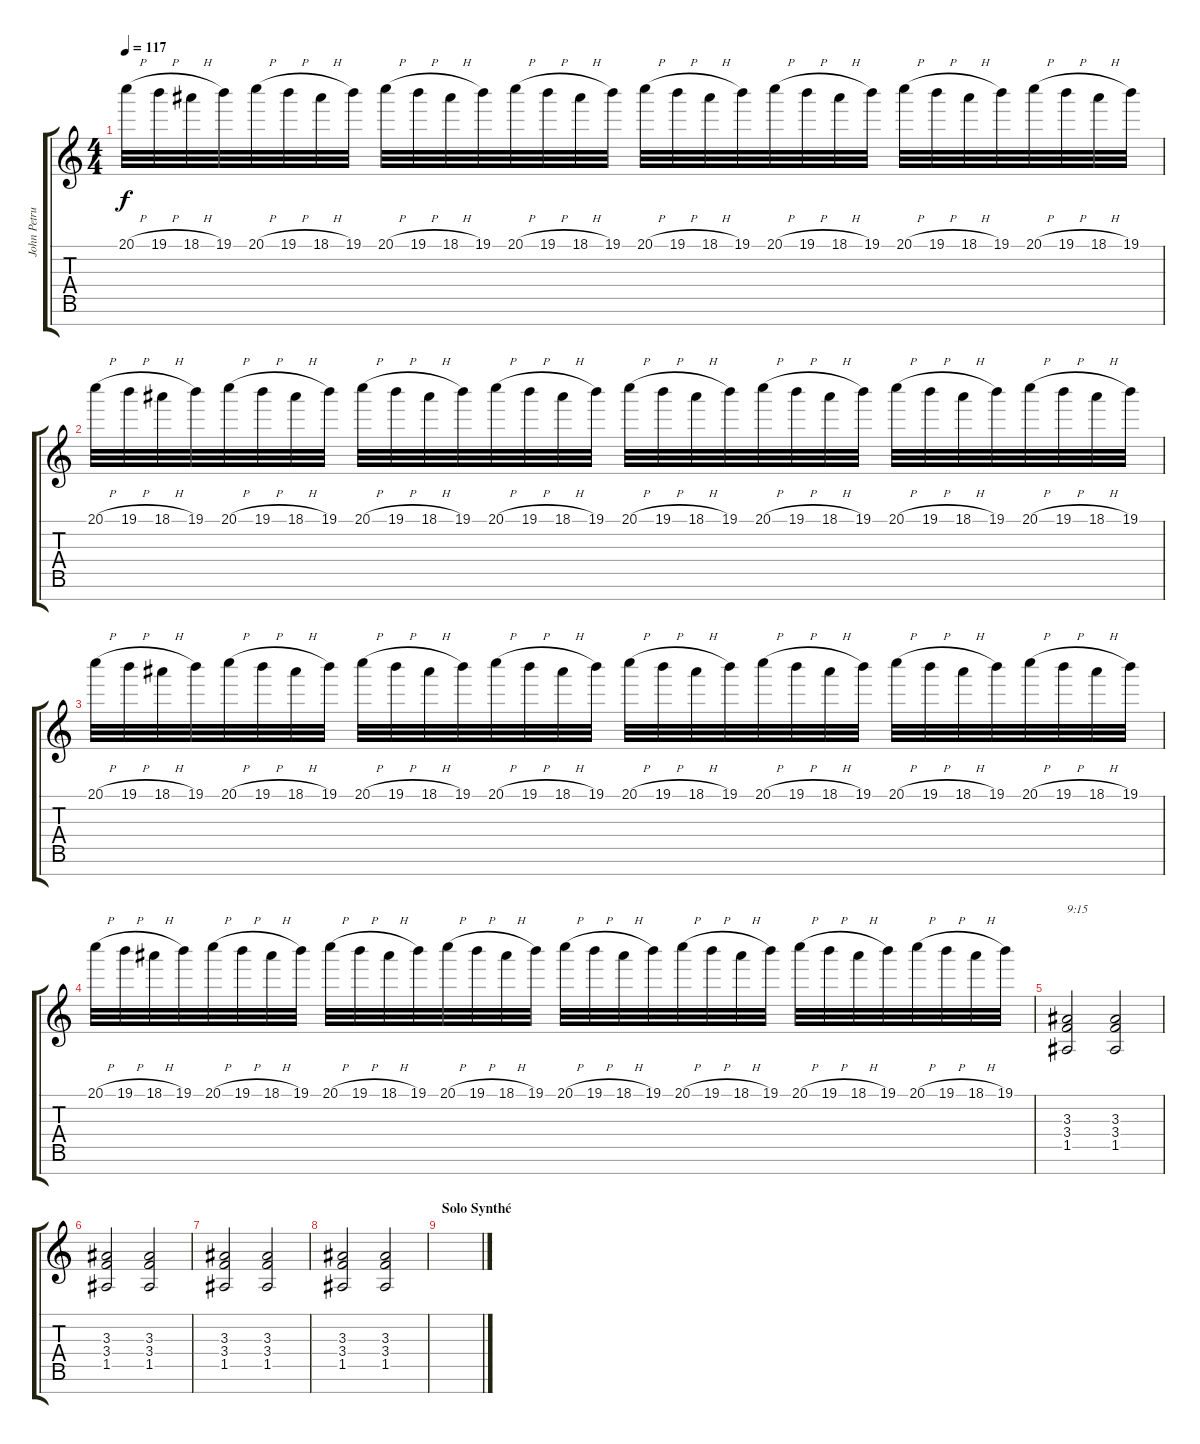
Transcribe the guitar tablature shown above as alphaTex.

\track ("John Petrucci" "John Petru") {instrument distortionguitar}
\staff {score tabs}
\tuning (E4 B3 G3 D3 A2 E2 B1) {hide}
\ts (4 4)
\tempo 117
\clef g2
\ks c
20.1{h}.32{dy f} 19.1{h}.32 18.1{h}.32 19.1.32 20.1{h}.32 19.1{h}.32 18.1{h}.32 19.1.32 20.1{h}.32 19.1{h}.32 18.1{h}.32 19.1.32 20.1{h}.32 19.1{h}.32 18.1{h}.32 19.1.32 20.1{h}.32 19.1{h}.32 18.1{h}.32 19.1.32 20.1{h}.32 19.1{h}.32 18.1{h}.32 19.1.32 20.1{h}.32 19.1{h}.32 18.1{h}.32 19.1.32 20.1{h}.32 19.1{h}.32 18.1{h}.32 19.1.32 |
20.1{h}.32 19.1{h}.32 18.1{h}.32 19.1.32 20.1{h}.32 19.1{h}.32 18.1{h}.32 19.1.32 20.1{h}.32 19.1{h}.32 18.1{h}.32 19.1.32 20.1{h}.32 19.1{h}.32 18.1{h}.32 19.1.32 20.1{h}.32 19.1{h}.32 18.1{h}.32 19.1.32 20.1{h}.32 19.1{h}.32 18.1{h}.32 19.1.32 20.1{h}.32 19.1{h}.32 18.1{h}.32 19.1.32 20.1{h}.32 19.1{h}.32 18.1{h}.32 19.1.32 |
20.1{h}.32 19.1{h}.32 18.1{h}.32 19.1.32 20.1{h}.32 19.1{h}.32 18.1{h}.32 19.1.32 20.1{h}.32 19.1{h}.32 18.1{h}.32 19.1.32 20.1{h}.32 19.1{h}.32 18.1{h}.32 19.1.32 20.1{h}.32 19.1{h}.32 18.1{h}.32 19.1.32 20.1{h}.32 19.1{h}.32 18.1{h}.32 19.1.32 20.1{h}.32 19.1{h}.32 18.1{h}.32 19.1.32 20.1{h}.32 19.1{h}.32 18.1{h}.32 19.1.32 |
20.1{h}.32 19.1{h}.32 18.1{h}.32 19.1.32 20.1{h}.32 19.1{h}.32 18.1{h}.32 19.1.32 20.1{h}.32 19.1{h}.32 18.1{h}.32 19.1.32 20.1{h}.32 19.1{h}.32 18.1{h}.32 19.1.32 20.1{h}.32 19.1{h}.32 18.1{h}.32 19.1.32 20.1{h}.32 19.1{h}.32 18.1{h}.32 19.1.32 20.1{h}.32 19.1{h}.32 18.1{h}.32 19.1.32 20.1{h}.32 19.1{h}.32 18.1{h}.32 19.1.32 |
(3.3 3.4 1.5).2{txt "9:15"} (3.3 3.4 1.5).2 |
(3.3 3.4 1.5).2 (3.3 3.4 1.5).2 |
(3.3 3.4 1.5).2 (3.3 3.4 1.5).2 |
(3.3 3.4 1.5).2 (3.3 3.4 1.5).2 |
\section ("" "Solo Synthé")
